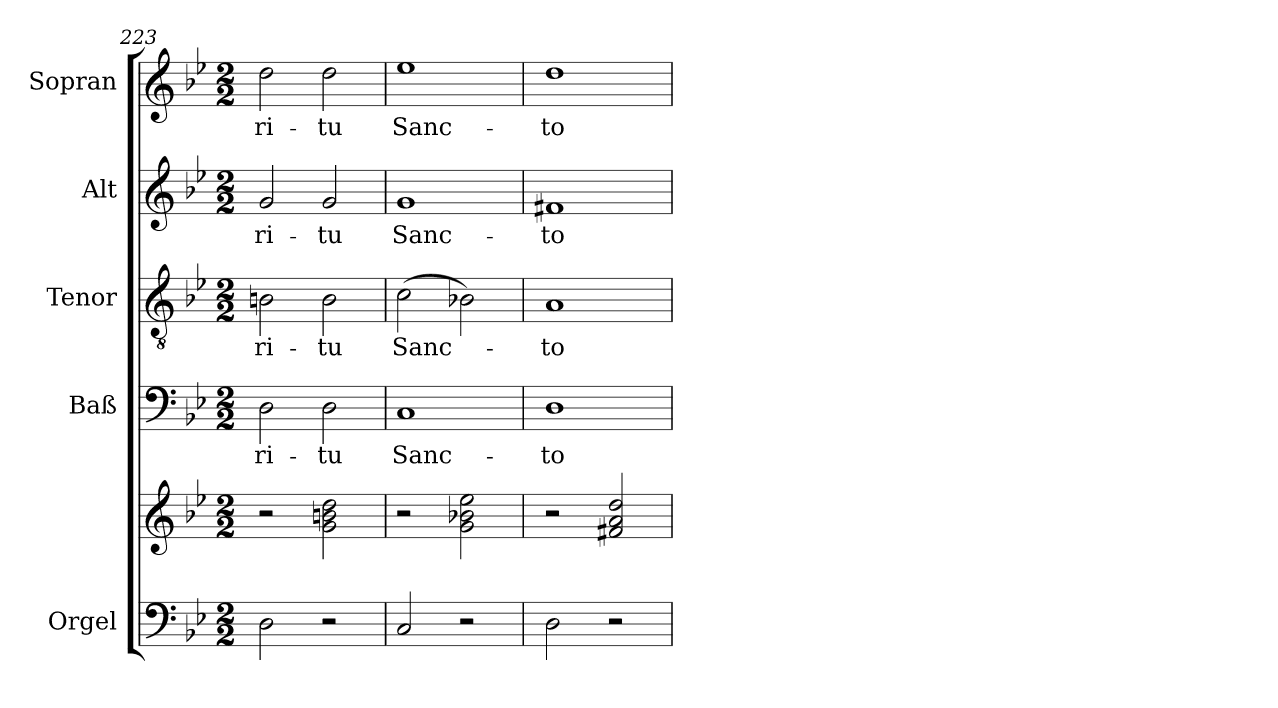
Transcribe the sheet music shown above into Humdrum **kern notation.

**kern	**kern	**kern	**text	**kern	**text	**kern	**text	**kern	**text
*part5	*part5	*part4	*part4	*part3	*part3	*part2	*part2	*part1	*part1
*staff6	*staff5	*staff4	*staff4	*staff3	*staff3	*staff2	*staff2	*staff1	*staff1
*I"Orgel	*	*I"Baß	*	*I"Tenor	*	*I"Alt	*	*I"Sopran	*
*I'Org.	*	*	*	*	*	*	*	*	*
*clefF4	*clefG2	*clefF4	*	*clefGv2	*	*clefG2	*	*clefG2	*
*k[b-e-]	*k[b-e-]	*k[b-e-]	*	*k[b-e-]	*	*k[b-e-]	*	*k[b-e-]	*
*B-:	*B-:	*B-:	*	*B-:	*	*B-:	*	*B-:	*
*M2/2	*M2/2	*M2/2	*	*M2/2	*	*M2/2	*	*M2/2	*
=223	=223	=223	=223	=223	=223	=223	=223	=223	=223
!	!	!	!LO:LY:b	!	!LO:LY:b	!	!LO:LY:b	!	!LO:LY:b
2D\	2r	2D\	-ri-	2Bn\	-ri-	2g/	-ri-	2dd\	-ri-
!	!	!	!LO:LY:b	!	!LO:LY:b	!	!LO:LY:b	!	!LO:LY:b
2r	2g\ 2bn\ 2dd\	2D\	-tu	2B\	-tu	2g/	-tu	2dd\	-tu
=224	=224	=224	=224	=224	=224	=224	=224	=224	=224
!	!	!	!LO:LY:b	!	!LO:LY:b	!	!LO:LY:b	!	!LO:LY:b
2C/	2r	1C	Sanc-	(>2c\	Sanc-	1g	Sanc-	1ee-	Sanc-
2r	2g\ 2b-X\ 2ee-\	.	.	2B-X\)	.	.	.	.	.
=225	=225	=225	=225	=225	=225	=225	=225	=225	=225
!	!	!	!LO:LY:b	!	!LO:LY:b	!	!LO:LY:b	!	!LO:LY:b
2D\	2r	1D	-to	1A	-to	1f#X	-to	1dd	-to
2r	2f#X/ 2a/ 2dd/	.	.	.	.	.	.	.	.
=	=	=	=	=	=	=	=	=	=
*-	*-	*-	*-	*-	*-	*-	*-	*-	*-
